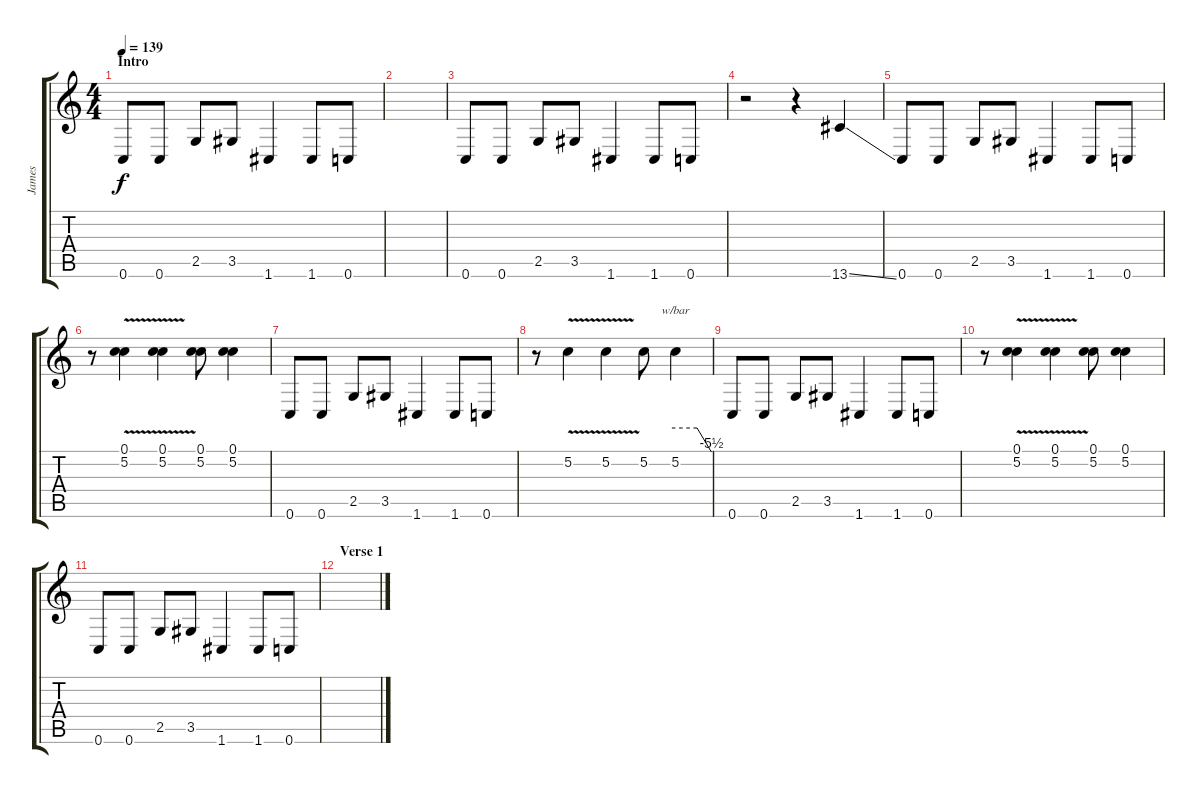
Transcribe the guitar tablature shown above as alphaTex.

\track ("James" "James") {instrument overdrivenguitar}
\staff {score tabs}
\tuning (C4 G3 Eb3 Bb2 F2 C2) {hide}
\ts (4 4)
\section ("" "Intro")
\tempo 139
\clef g2
\ks c
0.6.8{dy f instrument overdrivenguitar} 0.6.8 2.5.8 3.5.8 1.6.4 1.6.8 0.6.8 |
|
0.6.8 0.6.8 2.5.8 3.5.8 1.6.4 1.6.8 0.6.8 |
r.2 r.4 13.6{ss}.4 |
0.6.8 0.6.8 2.5.8 3.5.8 1.6.4 1.6.8 0.6.8 |
r.8 (0.1 5.2{v}).4 (0.1 5.2{v}).4 (0.1 5.2).8 (0.1 5.2).4 |
0.6.8 0.6.8 2.5.8 3.5.8 1.6.4 1.6.8 0.6.8 |
r.8 5.2{v}.4 5.2{v}.4 5.2.8 5.2.4{tbe (custom default 0 0 36 0 60 -22)} |
0.6.8 0.6.8 2.5.8 3.5.8 1.6.4 1.6.8 0.6.8 |
r.8 (0.1 5.2{v}).4 (0.1 5.2{v}).4 (0.1 5.2).8 (0.1 5.2).4 |
0.6.8 0.6.8 2.5.8 3.5.8 1.6.4 1.6.8 0.6.8 |
\section ("" "Verse 1")
